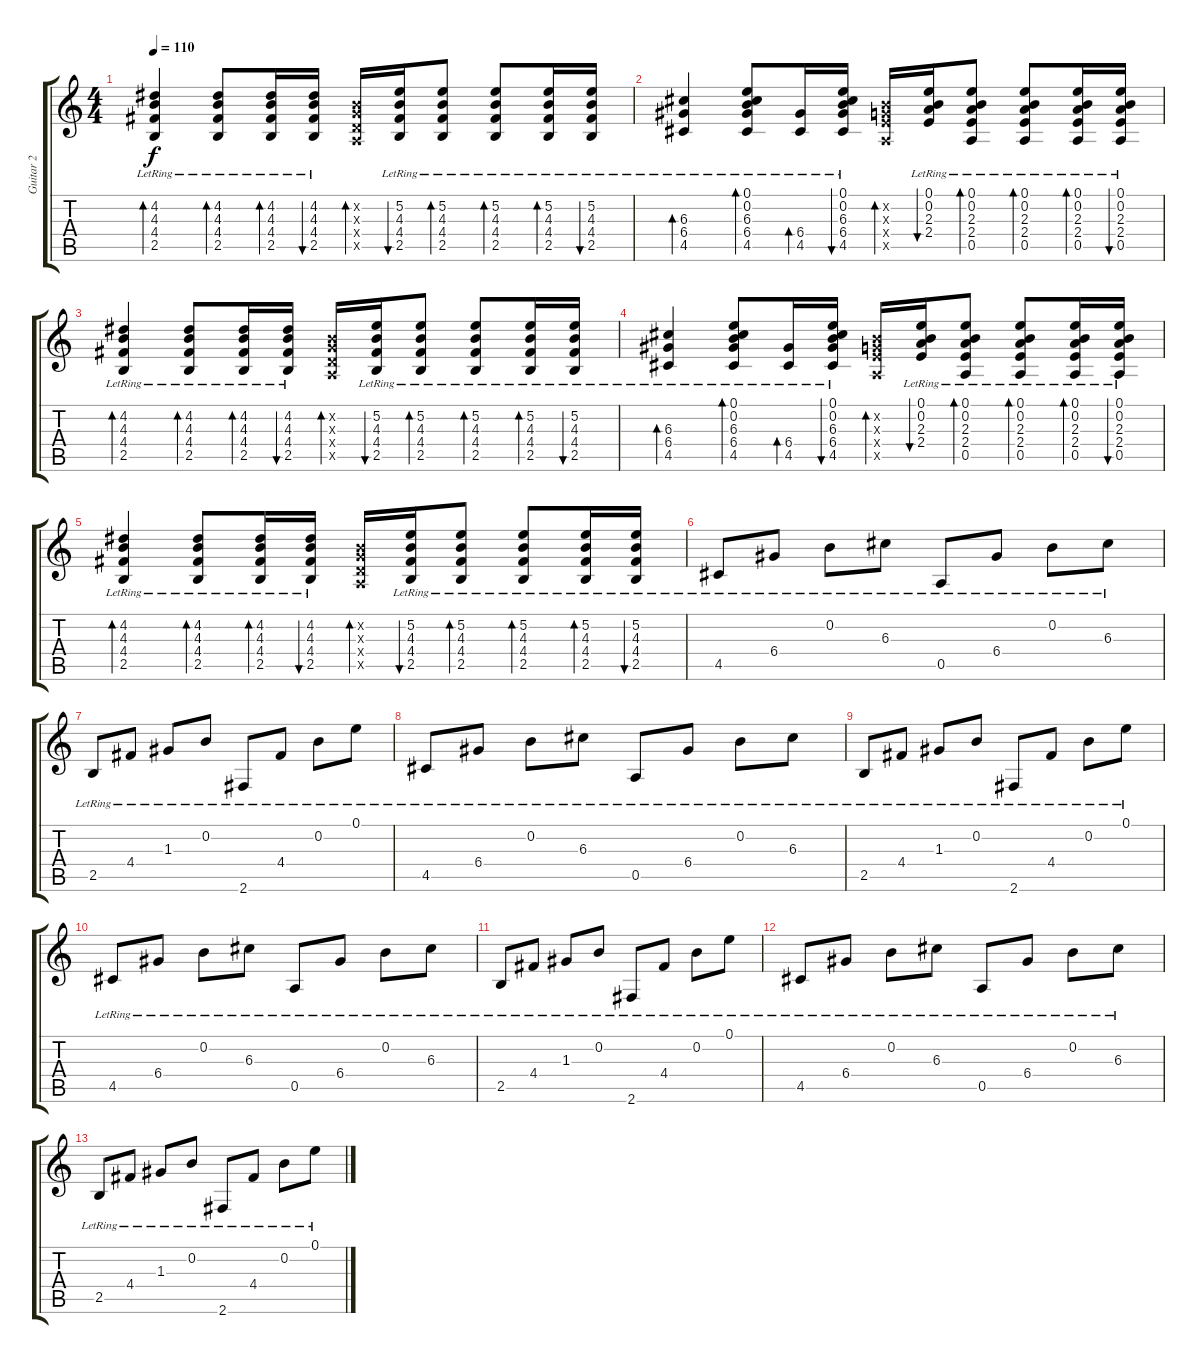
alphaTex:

\track ("Guitar 2" "Guitar 2") {instrument acousticguitarsteel}
\staff {score tabs}
\tuning (E4 B3 G3 D3 A2 E2) {hide}
\ts (4 4)
\tempo 110
\clef g2
\ks c
(4.2{lr} 4.3{lr} 4.4{lr} 2.5{lr}).4{bd 60 dy f} (4.2{lr} 4.3{lr} 4.4{lr} 2.5{lr}).8{bd 60} (4.2{lr} 4.3{lr} 4.4{lr} 2.5{lr}).16{bd 60} (4.2{lr} 4.3{lr} 4.4{lr} 2.5{lr}).16{bu 60} (0.2{x} 0.3{x} 0.4{x} 0.5{x}).16{bd 60} (5.2{lr} 4.3{lr} 4.4{lr} 2.5{lr}).16{bu 60} (5.2{lr} 4.3{lr} 4.4{lr} 2.5{lr}).8{bd 60} (5.2{lr} 4.3{lr} 4.4{lr} 2.5{lr}).8{bd 60} (5.2{lr} 4.3{lr} 4.4{lr} 2.5{lr}).16{bd 60} (5.2{lr} 4.3{lr} 4.4{lr} 2.5{lr}).16{bu 60} |
(6.3{lr} 6.4{lr} 4.5{lr}).4{bd 60} (0.1{lr} 0.2{lr} 6.3{lr} 6.4{lr} 4.5{lr}).8{bd 60} (6.4{lr} 4.5{lr}).16{bd 60} (0.1{lr} 0.2{lr} 6.3{lr} 6.4{lr} 4.5{lr}).16{bu 60} (0.2{x} 0.3{x} 2.4{x} 0.5{x}).16{bd 60} (0.1{lr} 0.2{lr} 2.3{lr} 2.4{lr}).16{bu 60} (0.1{lr} 0.2{lr} 2.3{lr} 2.4{lr} 0.5{lr}).8{bd 60} (0.1{lr} 0.2{lr} 2.3{lr} 2.4{lr} 0.5{lr}).8{bd 60} (0.1{lr} 0.2{lr} 2.3{lr} 2.4{lr} 0.5{lr}).16{bd 60} (0.1{lr} 0.2{lr} 2.3{lr} 2.4{lr} 0.5{lr}).16{bu 60} |
(4.2{lr} 4.3{lr} 4.4{lr} 2.5{lr}).4{bd 60} (4.2{lr} 4.3{lr} 4.4{lr} 2.5{lr}).8{bd 60} (4.2{lr} 4.3{lr} 4.4{lr} 2.5{lr}).16{bd 60} (4.2{lr} 4.3{lr} 4.4{lr} 2.5{lr}).16{bu 60} (0.2{x} 0.3{x} 0.4{x} 0.5{x}).16{bd 60} (5.2{lr} 4.3{lr} 4.4{lr} 2.5{lr}).16{bu 60} (5.2{lr} 4.3{lr} 4.4{lr} 2.5{lr}).8{bd 60} (5.2{lr} 4.3{lr} 4.4{lr} 2.5{lr}).8{bd 60} (5.2{lr} 4.3{lr} 4.4{lr} 2.5{lr}).16{bd 60} (5.2{lr} 4.3{lr} 4.4{lr} 2.5{lr}).16{bu 60} |
(6.3{lr} 6.4{lr} 4.5{lr}).4{bd 60} (0.1{lr} 0.2{lr} 6.3{lr} 6.4{lr} 4.5{lr}).8{bd 60} (6.4{lr} 4.5{lr}).16{bd 60} (0.1{lr} 0.2{lr} 6.3{lr} 6.4{lr} 4.5{lr}).16{bu 60} (0.2{x} 0.3{x} 2.4{x} 0.5{x}).16{bd 60} (0.1{lr} 0.2{lr} 2.3{lr} 2.4{lr}).16{bu 60} (0.1{lr} 0.2{lr} 2.3{lr} 2.4{lr} 0.5{lr}).8{bd 60} (0.1{lr} 0.2{lr} 2.3{lr} 2.4{lr} 0.5{lr}).8{bd 60} (0.1{lr} 0.2{lr} 2.3{lr} 2.4{lr} 0.5{lr}).16{bd 60} (0.1{lr} 0.2{lr} 2.3{lr} 2.4{lr} 0.5{lr}).16{bu 60} |
(4.2{lr} 4.3{lr} 4.4{lr} 2.5{lr}).4{bd 60} (4.2{lr} 4.3{lr} 4.4{lr} 2.5{lr}).8{bd 60} (4.2{lr} 4.3{lr} 4.4{lr} 2.5{lr}).16{bd 60} (4.2{lr} 4.3{lr} 4.4{lr} 2.5{lr}).16{bu 60} (0.2{x} 0.3{x} 0.4{x} 0.5{x}).16{bd 60} (5.2{lr} 4.3{lr} 4.4{lr} 2.5{lr}).16{bu 60} (5.2{lr} 4.3{lr} 4.4{lr} 2.5{lr}).8{bd 60} (5.2{lr} 4.3{lr} 4.4{lr} 2.5{lr}).8{bd 60} (5.2{lr} 4.3{lr} 4.4{lr} 2.5{lr}).16{bd 60} (5.2{lr} 4.3{lr} 4.4{lr} 2.5{lr}).16{bu 60} |
4.5{lr}.8{volume 3} 6.4{lr}.8 0.2{lr}.8 6.3{lr}.8 0.5{lr}.8 6.4{lr}.8 0.2{lr}.8 6.3{lr}.8 |
2.5{lr}.8 4.4{lr}.8 1.3{lr}.8 0.2{lr}.8 2.6{lr}.8 4.4{lr}.8 0.2{lr}.8 0.1{lr}.8 |
4.5{lr}.8 6.4{lr}.8 0.2{lr}.8 6.3{lr}.8 0.5{lr}.8 6.4{lr}.8 0.2{lr}.8 6.3{lr}.8 |
2.5{lr}.8 4.4{lr}.8 1.3{lr}.8 0.2{lr}.8 2.6{lr}.8 4.4{lr}.8 0.2{lr}.8 0.1{lr}.8 |
4.5{lr}.8{volume 0} 6.4{lr}.8 0.2{lr}.8 6.3{lr}.8 0.5{lr}.8 6.4{lr}.8 0.2{lr}.8 6.3{lr}.8 |
2.5{lr}.8 4.4{lr}.8 1.3{lr}.8 0.2{lr}.8 2.6{lr}.8 4.4{lr}.8 0.2{lr}.8 0.1{lr}.8 |
4.5{lr}.8 6.4{lr}.8 0.2{lr}.8 6.3{lr}.8 0.5{lr}.8 6.4{lr}.8 0.2{lr}.8 6.3{lr}.8 |
2.5{lr}.8 4.4{lr}.8 1.3{lr}.8 0.2{lr}.8 2.6{lr}.8 4.4{lr}.8 0.2{lr}.8 0.1{lr}.8
